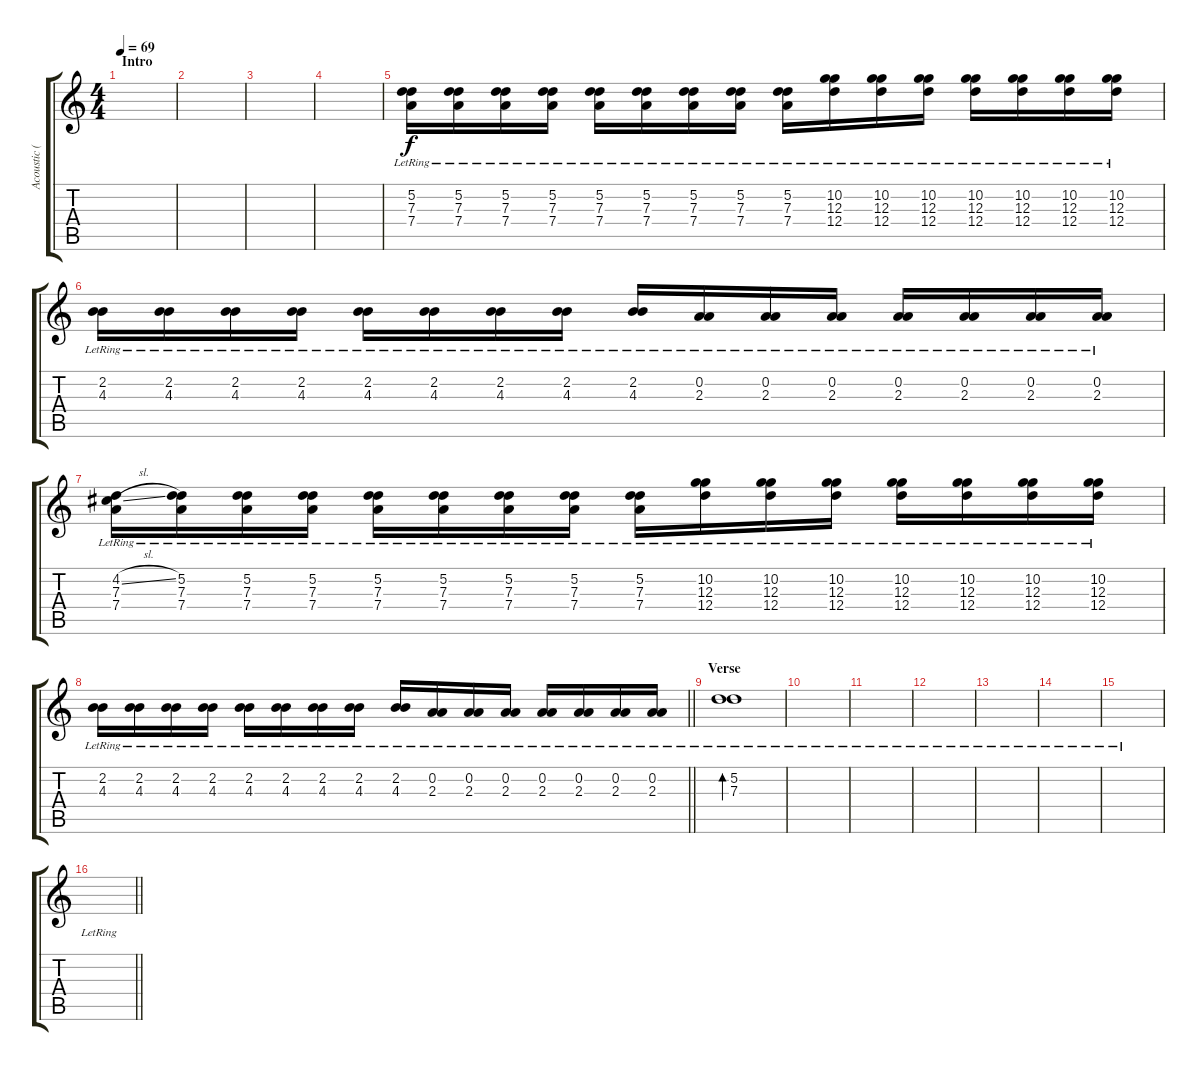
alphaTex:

\track ("Acoustic (Right)" "Acoustic (") {instrument acousticguitarsteel}
\staff {score tabs}
\tuning (D4 A3 G3 D3 A2 D2) {hide}
\ts (4 4)
\section ("" "Intro")
\tempo 69
\clef g2
\ks c
|
|
|
|
(5.2{lr} 7.3{lr} 7.4{lr}).16 (5.2{lr} 7.3{lr} 7.4{lr}).16 (5.2{lr} 7.3{lr} 7.4{lr}).16 (5.2{lr} 7.3{lr} 7.4{lr}).16 (5.2{lr} 7.3{lr} 7.4{lr}).16 (5.2{lr} 7.3{lr} 7.4{lr}).16 (5.2{lr} 7.3{lr} 7.4{lr}).16 (5.2{lr} 7.3{lr} 7.4{lr}).16 (5.2{lr} 7.3{lr} 7.4{lr}).16 (10.2{lr} 12.3{lr} 12.4{lr}).16 (10.2{lr} 12.3{lr} 12.4{lr}).16 (10.2{lr} 12.3{lr} 12.4{lr}).16 (10.2{lr} 12.3{lr} 12.4{lr}).16 (10.2{lr} 12.3{lr} 12.4{lr}).16 (10.2{lr} 12.3{lr} 12.4{lr}).16 (10.2{lr} 12.3{lr} 12.4{lr}).16 |
(2.2{lr} 4.3{lr}).16 (2.2{lr} 4.3{lr}).16 (2.2{lr} 4.3{lr}).16 (2.2{lr} 4.3{lr}).16 (2.2{lr} 4.3{lr}).16 (2.2{lr} 4.3{lr}).16 (2.2{lr} 4.3{lr}).16 (2.2{lr} 4.3{lr}).16 (2.2{lr} 4.3{lr}).16 (0.2{lr} 2.3{lr}).16 (0.2{lr} 2.3{lr}).16 (0.2{lr} 2.3{lr}).16 (0.2{lr} 2.3{lr}).16 (0.2{lr} 2.3{lr}).16 (0.2{lr} 2.3{lr}).16 (0.2{lr} 2.3{lr}).16 |
(4.2{sl lr} 7.3{lr} 7.4{lr}).16 (5.2{lr} 7.3{lr} 7.4{lr}).16 (5.2{lr} 7.3{lr} 7.4{lr}).16 (5.2{lr} 7.3{lr} 7.4{lr}).16 (5.2{lr} 7.3{lr} 7.4{lr}).16 (5.2{lr} 7.3{lr} 7.4{lr}).16 (5.2{lr} 7.3{lr} 7.4{lr}).16 (5.2{lr} 7.3{lr} 7.4{lr}).16 (5.2{lr} 7.3{lr} 7.4{lr}).16 (10.2{lr} 12.3{lr} 12.4{lr}).16 (10.2{lr} 12.3{lr} 12.4{lr}).16 (10.2{lr} 12.3{lr} 12.4{lr}).16 (10.2{lr} 12.3{lr} 12.4{lr}).16 (10.2{lr} 12.3{lr} 12.4{lr}).16 (10.2{lr} 12.3{lr} 12.4{lr}).16 (10.2{lr} 12.3{lr} 12.4{lr}).16 |
\barLineRight lightlight
(2.2{lr} 4.3{lr}).16 (2.2{lr} 4.3{lr}).16 (2.2{lr} 4.3{lr}).16 (2.2{lr} 4.3{lr}).16 (2.2{lr} 4.3{lr}).16 (2.2{lr} 4.3{lr}).16 (2.2{lr} 4.3{lr}).16 (2.2{lr} 4.3{lr}).16 (2.2{lr} 4.3{lr}).16 (0.2{lr} 2.3{lr}).16 (0.2{lr} 2.3{lr}).16 (0.2{lr} 2.3{lr}).16 (0.2{lr} 2.3{lr}).16 (0.2{lr} 2.3{lr}).16 (0.2{lr} 2.3{lr}).16 (0.2{lr} 2.3{lr}).16 |
\section ("" "Verse")
(5.2{lr} 7.3{lr}).1{bd 60} |
|
|
|
|
|
|
\barLineRight lightlight
